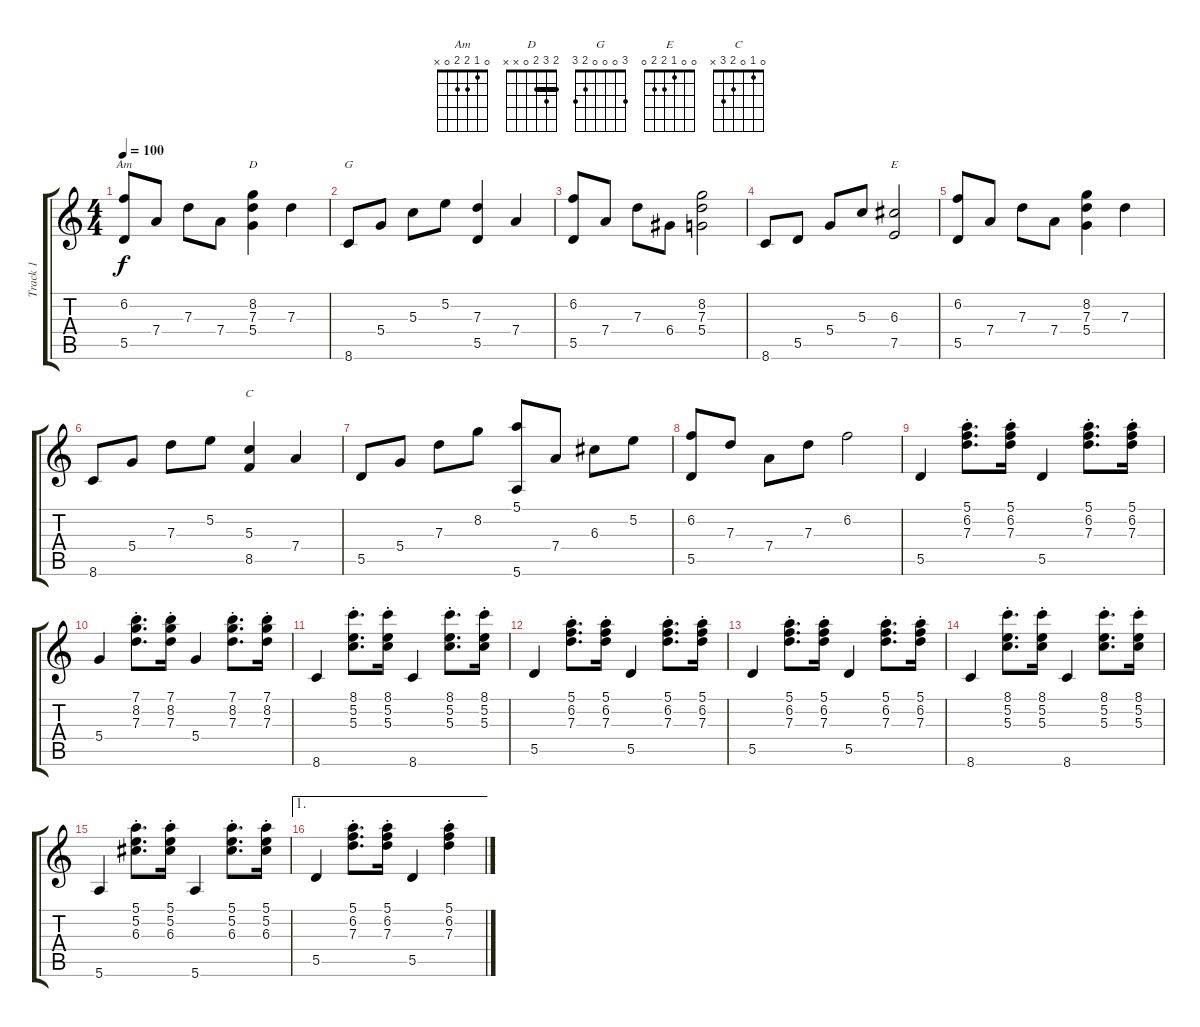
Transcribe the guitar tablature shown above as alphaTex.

\track ("Track 1" "Track 1") {instrument acousticguitarsteel}
\staff {score tabs}
\tuning (E4 B3 G3 D3 A2 E2) {hide}
\chord ("Am" 0 1 2 2 0 x)
\chord ("D" 2 3 2 0 x x) {barre 2}
\chord ("G" 3 0 0 0 2 3)
\chord ("E" 0 0 1 2 2 0)
\chord ("C" 0 1 0 2 3 x)
\ts (4 4)
\tempo 100
\clef g2
\ks c
(6.2 5.5).8{ch "Am" dy f} 7.4.8 7.3.8 7.4.8 (8.2 7.3 5.4).4{ch "D"} 7.3.4 |
8.6.8{ch "G"} 5.4.8 5.3.8 5.2.8 (7.3 5.5).4 7.4.4 |
(6.2 5.5).8 7.4.8 7.3.8 6.4.8 (8.2 7.3 5.4).2 |
8.6.8 5.5.8 5.4.8 5.3.8 (6.3 7.5).2{ch "E"} |
(6.2 5.5).8 7.4.8 7.3.8 7.4.8 (8.2 7.3 5.4).4 7.3.4 |
8.6.8 5.4.8 7.3.8 5.2.8 (5.3 8.5).4{ch "C"} 7.4.4 |
5.5.8 5.4.8 7.3.8 8.2.8 (5.1 5.6).8 7.4.8 6.3.8 5.2.8 |
(6.2 5.5).8 7.3.8 7.4.8 7.3.8 6.2.2 |
5.5.4 (5.1{st} 6.2 7.3).8{d} (5.1{st} 6.2 7.3).16 5.5.4 (5.1{st} 6.2 7.3).8{d} (5.1{st} 6.2 7.3).16 |
5.4.4 (7.1{st} 8.2 7.3).8{d} (7.1{st} 8.2 7.3).16 5.4.4 (7.1{st} 8.2 7.3).8{d} (7.1{st} 8.2 7.3).16 |
8.6.4 (8.1{st} 5.2 5.3).8{d} (8.1{st} 5.2 5.3).16 8.6.4 (8.1{st} 5.2 5.3).8{d} (8.1{st} 5.2 5.3).16 |
5.5.4 (5.1{st} 6.2 7.3).8{d} (5.1{st} 6.2 7.3).16 5.5.4 (5.1{st} 6.2 7.3).8{d} (5.1{st} 6.2 7.3).16 |
5.5.4 (5.1{st} 6.2 7.3).8{d} (5.1{st} 6.2 7.3).16 5.5.4 (5.1{st} 6.2 7.3).8{d} (5.1{st} 6.2 7.3).16 |
8.6.4 (8.1{st} 5.2 5.3).8{d} (8.1{st} 5.2 5.3).16 8.6.4 (8.1{st} 5.2 5.3).8{d} (8.1{st} 5.2 5.3).16 |
5.6.4 (5.1{st} 5.2 6.3).8{d} (5.1{st} 5.2 6.3).16 5.6.4 (5.1{st} 5.2 6.3).8{d} (5.1{st} 5.2 6.3).16 |
\ae 1
5.5.4 (5.1{st} 6.2 7.3).8{d} (5.1{st} 6.2 7.3).16 5.5.4 (5.1{st} 6.2 7.3).4
